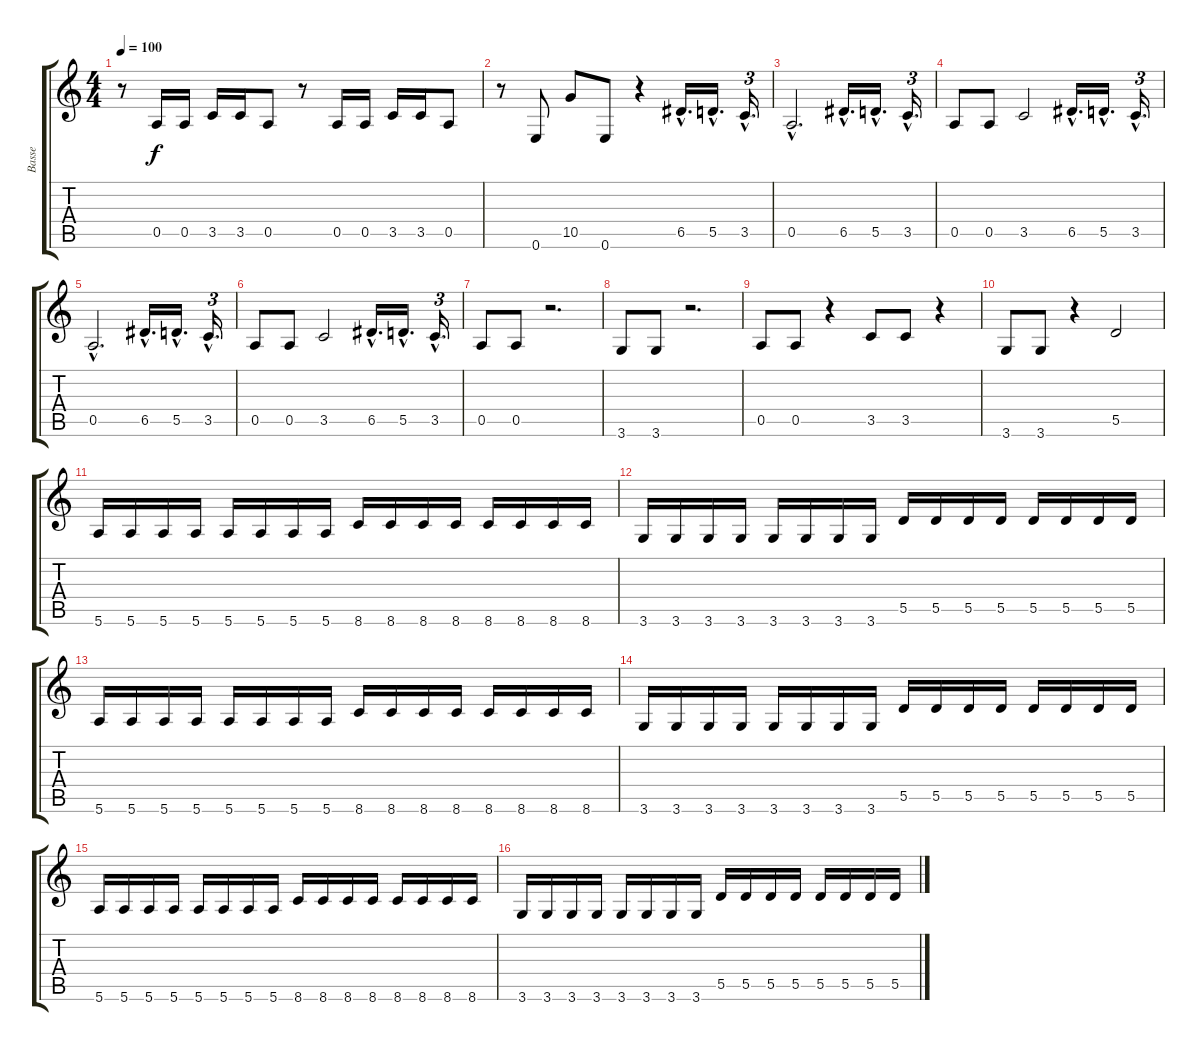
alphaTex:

\track ("Basse" "Basse") {instrument electricbasspick}
\staff {score tabs}
\tuning (E4 B3 G3 D3 A2 E2) {hide}
\ts (4 4)
\tempo 100
\clef g2
\ks c
r.8{dy f} 0.5.16 0.5.16 3.5.16 3.5.16 0.5.8 r.8 0.5.16 0.5.16 3.5.16 3.5.16 0.5.8 |
r.8 0.6.8 10.5.8 0.6.8 r.4 6.5{hac}.16{d} 5.5{hac}.16{d} 3.5{hac}.16{d tu (3 2)} |
0.5{hac}.2{d} 6.5{hac}.16{d} 5.5{hac}.16{d} 3.5{hac}.16{d tu (3 2)} |
0.5.8 0.5.8 3.5.2 6.5{hac}.16{d} 5.5{hac}.16{d} 3.5{hac}.16{d tu (3 2)} |
0.5{hac}.2{d} 6.5{hac}.16{d} 5.5{hac}.16{d} 3.5{hac}.16{d tu (3 2)} |
0.5.8 0.5.8 3.5.2 6.5{hac}.16{d} 5.5{hac}.16{d} 3.5{hac}.16{d tu (3 2)} |
0.5.8 0.5.8 r.2{d} |
3.6.8 3.6.8 r.2{d} |
0.5.8 0.5.8 r.4 3.5.8 3.5.8 r.4 |
3.6.8 3.6.8 r.4 5.5.2 |
5.6.16 5.6.16 5.6.16 5.6.16 5.6.16 5.6.16 5.6.16 5.6.16 8.6.16 8.6.16 8.6.16 8.6.16 8.6.16 8.6.16 8.6.16 8.6.16 |
3.6.16 3.6.16 3.6.16 3.6.16 3.6.16 3.6.16 3.6.16 3.6.16 5.5.16 5.5.16 5.5.16 5.5.16 5.5.16 5.5.16 5.5.16 5.5.16 |
5.6.16 5.6.16 5.6.16 5.6.16 5.6.16 5.6.16 5.6.16 5.6.16 8.6.16 8.6.16 8.6.16 8.6.16 8.6.16 8.6.16 8.6.16 8.6.16 |
3.6.16 3.6.16 3.6.16 3.6.16 3.6.16 3.6.16 3.6.16 3.6.16 5.5.16 5.5.16 5.5.16 5.5.16 5.5.16 5.5.16 5.5.16 5.5.16 |
5.6.16 5.6.16 5.6.16 5.6.16 5.6.16 5.6.16 5.6.16 5.6.16 8.6.16 8.6.16 8.6.16 8.6.16 8.6.16 8.6.16 8.6.16 8.6.16 |
3.6.16 3.6.16 3.6.16 3.6.16 3.6.16 3.6.16 3.6.16 3.6.16 5.5.16 5.5.16 5.5.16 5.5.16 5.5.16 5.5.16 5.5.16 5.5.16
